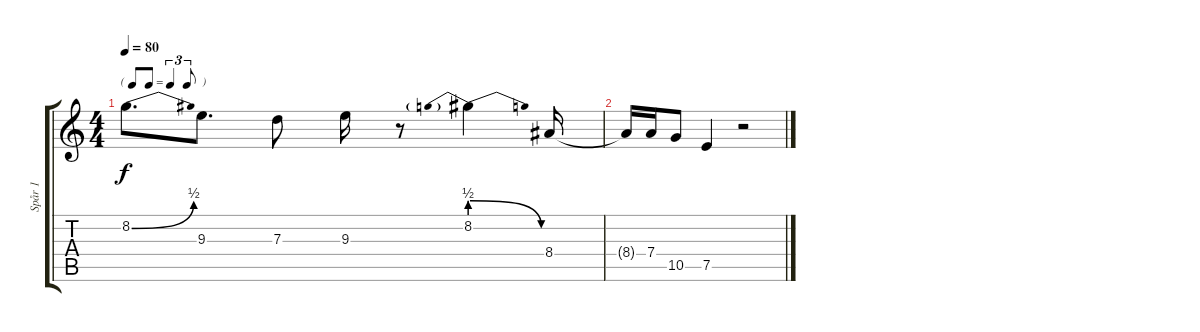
\track ("Spår 1" "Spår 1") {instrument acousticguitarsteel}
\staff {score tabs}
\tuning (E4 B3 G3 D3 A2 E2) {hide}
\ts (4 4)
\tf triplet8th
\tempo 80
\clef g2
\ks c
8.2{be (bend 0 0 60 2)}.8{d dy f instrument acousticguitarsteel} 9.3.8{d} 7.3.8 9.3.16 r.8 8.2{be (prebendrelease 0 2 60 0)}.4 8.4.16 |
8.4{t}.16 7.4.16 10.5.8 7.5.4 r.2
